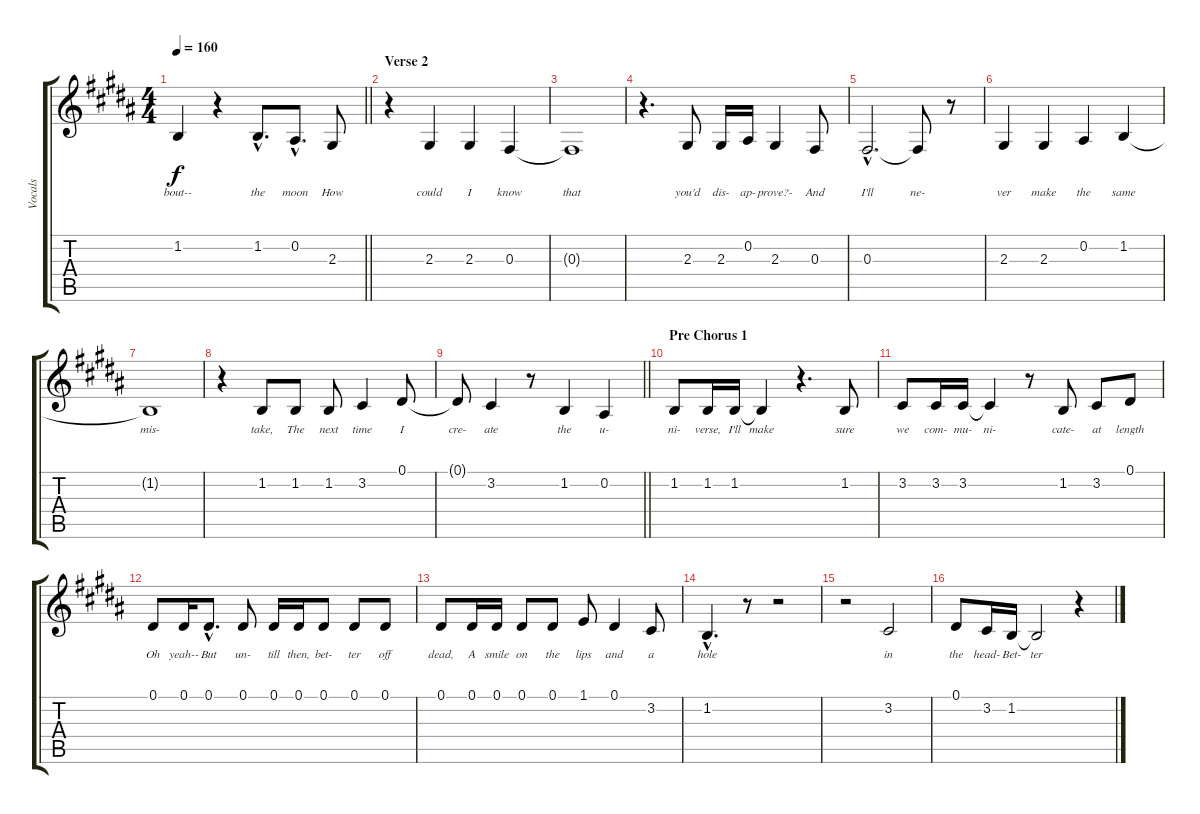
\track ("Vocals" "Vocals") {instrument oboe}
\staff {score tabs}
\tuning (Eb4 Bb3 Gb3 Db3 Ab2 Eb2) {hide}
\ts (4 4)
\tempo 160
\clef g2
\barLineRight lightlight
\ks g#minor
1.2{t}.4{lyrics (0 "bout--") lyrics (1 "") lyrics (2 "") lyrics (3 "") lyrics (4 "") dy f} r.4 1.2{hac}.8{d lyrics (0 "the") lyrics (1 "") lyrics (2 "") lyrics (3 "") lyrics (4 "")} 0.2{hac}.8{d lyrics (0 "moon") lyrics (1 "") lyrics (2 "") lyrics (3 "") lyrics (4 "")} 2.3.8{lyrics (0 "How") lyrics (1 "") lyrics (2 "") lyrics (3 "") lyrics (4 "")} |
\section ("" "Verse 2")
r.4 2.3.4{lyrics (0 "could") lyrics (1 "") lyrics (2 "") lyrics (3 "") lyrics (4 "")} 2.3.4{lyrics (0 "I") lyrics (1 "") lyrics (2 "") lyrics (3 "") lyrics (4 "")} 0.3.4{lyrics (0 "know") lyrics (1 "") lyrics (2 "") lyrics (3 "") lyrics (4 "")} |
0.3{t}.1{lyrics (0 "that") lyrics (1 "") lyrics (2 "") lyrics (3 "") lyrics (4 "")} |
r.4{d} 2.3.8{lyrics (0 "you'd") lyrics (1 "") lyrics (2 "") lyrics (3 "") lyrics (4 "")} 2.3.16{lyrics (0 "dis-") lyrics (1 "") lyrics (2 "") lyrics (3 "") lyrics (4 "")} 0.2.16{lyrics (0 "ap-") lyrics (1 "") lyrics (2 "") lyrics (3 "") lyrics (4 "")} 2.3.4{lyrics (0 "prove?-") lyrics (1 "") lyrics (2 "") lyrics (3 "") lyrics (4 "")} 0.3.8{lyrics (0 "And") lyrics (1 "") lyrics (2 "") lyrics (3 "") lyrics (4 "")} |
0.3{hac}.2{d lyrics (0 "I'll") lyrics (1 "") lyrics (2 "") lyrics (3 "") lyrics (4 "")} 0.3{t}.8{lyrics (0 "ne-") lyrics (1 "") lyrics (2 "") lyrics (3 "") lyrics (4 "")} r.8 |
2.3.4{lyrics (0 "ver") lyrics (1 "") lyrics (2 "") lyrics (3 "") lyrics (4 "")} 2.3.4{lyrics (0 "make") lyrics (1 "") lyrics (2 "") lyrics (3 "") lyrics (4 "")} 0.2.4{lyrics (0 "the") lyrics (1 "") lyrics (2 "") lyrics (3 "") lyrics (4 "")} 1.2.4{lyrics (0 "same") lyrics (1 "") lyrics (2 "") lyrics (3 "") lyrics (4 "")} |
1.2{t}.1{lyrics (0 "mis-") lyrics (1 "") lyrics (2 "") lyrics (3 "") lyrics (4 "")} |
r.4 1.2.8{lyrics (0 "take,") lyrics (1 "") lyrics (2 "") lyrics (3 "") lyrics (4 "")} 1.2.8{lyrics (0 "The") lyrics (1 "") lyrics (2 "") lyrics (3 "") lyrics (4 "")} 1.2.8{lyrics (0 "next") lyrics (1 "") lyrics (2 "") lyrics (3 "") lyrics (4 "")} 3.2.4{lyrics (0 "time") lyrics (1 "") lyrics (2 "") lyrics (3 "") lyrics (4 "")} 0.1.8{lyrics (0 "I") lyrics (1 "") lyrics (2 "") lyrics (3 "") lyrics (4 "")} |
\barLineRight lightlight
0.1{t}.8{lyrics (0 "cre-") lyrics (1 "") lyrics (2 "") lyrics (3 "") lyrics (4 "")} 3.2.4{lyrics (0 "ate") lyrics (1 "") lyrics (2 "") lyrics (3 "") lyrics (4 "")} r.8 1.2.4{lyrics (0 "the") lyrics (1 "") lyrics (2 "") lyrics (3 "") lyrics (4 "")} 0.2.4{lyrics (0 "u-") lyrics (1 "") lyrics (2 "") lyrics (3 "") lyrics (4 "")} |
\section ("" "Pre Chorus 1")
1.2.8{lyrics (0 "ni-") lyrics (1 "") lyrics (2 "") lyrics (3 "") lyrics (4 "")} 1.2.16{lyrics (0 "verse,") lyrics (1 "") lyrics (2 "") lyrics (3 "") lyrics (4 "")} 1.2.16{lyrics (0 "I'll") lyrics (1 "") lyrics (2 "") lyrics (3 "") lyrics (4 "")} 1.2{t}.4{lyrics (0 "make") lyrics (1 "") lyrics (2 "") lyrics (3 "") lyrics (4 "")} r.4{d} 1.2.8{lyrics (0 "sure") lyrics (1 "") lyrics (2 "") lyrics (3 "") lyrics (4 "")} |
3.2.8{lyrics (0 "we") lyrics (1 "") lyrics (2 "") lyrics (3 "") lyrics (4 "")} 3.2.16{lyrics (0 "com-") lyrics (1 "") lyrics (2 "") lyrics (3 "") lyrics (4 "")} 3.2.16{lyrics (0 "mu-") lyrics (1 "") lyrics (2 "") lyrics (3 "") lyrics (4 "")} 3.2{t}.4{lyrics (0 "ni-") lyrics (1 "") lyrics (2 "") lyrics (3 "") lyrics (4 "")} r.8 1.2.8{lyrics (0 "cate-") lyrics (1 "") lyrics (2 "") lyrics (3 "") lyrics (4 "")} 3.2.8{lyrics (0 "at") lyrics (1 "") lyrics (2 "") lyrics (3 "") lyrics (4 "")} 0.1.8{lyrics (0 "length") lyrics (1 "") lyrics (2 "") lyrics (3 "") lyrics (4 "")} |
0.1.8{lyrics (0 "Oh") lyrics (1 "") lyrics (2 "") lyrics (3 "") lyrics (4 "")} 0.1.16{lyrics (0 "yeah--") lyrics (1 "") lyrics (2 "") lyrics (3 "") lyrics (4 "")} 0.1{hac}.8{d lyrics (0 "But") lyrics (1 "") lyrics (2 "") lyrics (3 "") lyrics (4 "")} 0.1.8{lyrics (0 "un-") lyrics (1 "") lyrics (2 "") lyrics (3 "") lyrics (4 "")} 0.1.16{lyrics (0 "till") lyrics (1 "") lyrics (2 "") lyrics (3 "") lyrics (4 "")} 0.1.16{lyrics (0 "then,") lyrics (1 "") lyrics (2 "") lyrics (3 "") lyrics (4 "")} 0.1.8{lyrics (0 "bet-") lyrics (1 "") lyrics (2 "") lyrics (3 "") lyrics (4 "")} 0.1.8{lyrics (0 "ter") lyrics (1 "") lyrics (2 "") lyrics (3 "") lyrics (4 "")} 0.1.8{lyrics (0 "off") lyrics (1 "") lyrics (2 "") lyrics (3 "") lyrics (4 "")} |
0.1.8{lyrics (0 "dead,") lyrics (1 "") lyrics (2 "") lyrics (3 "") lyrics (4 "")} 0.1.16{lyrics (0 "A") lyrics (1 "") lyrics (2 "") lyrics (3 "") lyrics (4 "")} 0.1.16{lyrics (0 "smile") lyrics (1 "") lyrics (2 "") lyrics (3 "") lyrics (4 "")} 0.1.8{lyrics (0 "on") lyrics (1 "") lyrics (2 "") lyrics (3 "") lyrics (4 "")} 0.1.8{lyrics (0 "the") lyrics (1 "") lyrics (2 "") lyrics (3 "") lyrics (4 "")} 1.1.8{lyrics (0 "lips") lyrics (1 "") lyrics (2 "") lyrics (3 "") lyrics (4 "")} 0.1.4{lyrics (0 "and") lyrics (1 "") lyrics (2 "") lyrics (3 "") lyrics (4 "")} 3.2.8{lyrics (0 "a") lyrics (1 "") lyrics (2 "") lyrics (3 "") lyrics (4 "")} |
1.2{hac}.4{d lyrics (0 "hole") lyrics (1 "") lyrics (2 "") lyrics (3 "") lyrics (4 "")} r.8 r.2 |
r.2 3.2.2{lyrics (0 "in") lyrics (1 "") lyrics (2 "") lyrics (3 "") lyrics (4 "")} |
0.1.8{lyrics (0 "the") lyrics (1 "") lyrics (2 "") lyrics (3 "") lyrics (4 "")} 3.2.16{lyrics (0 "head-") lyrics (1 "") lyrics (2 "") lyrics (3 "") lyrics (4 "")} 1.2.16{lyrics (0 "Bet-") lyrics (1 "") lyrics (2 "") lyrics (3 "") lyrics (4 "")} 1.2{t}.2{lyrics (0 "ter") lyrics (1 "") lyrics (2 "") lyrics (3 "") lyrics (4 "")} r.4
